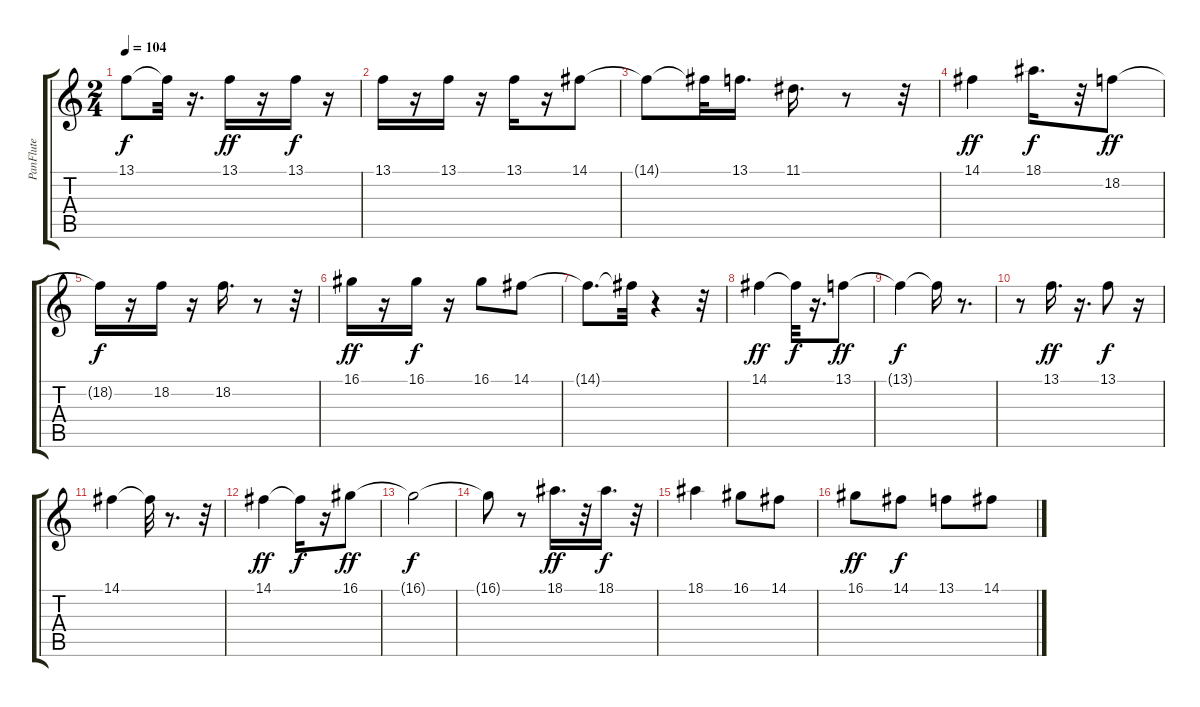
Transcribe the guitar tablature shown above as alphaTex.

\track ("PanFlute" "PanFlute") {instrument clarinet}
\staff {score tabs}
\tuning (E4 B3 G3 D3 A2 E2) {hide}
\ts (2 4)
\tempo 104
\clef g2
\ks c
13.1{t}.8{dy f} 13.1{t}.32 r.16{d} 13.1.16{dy ff} r.16 13.1.16{dy f} r.16 |
13.1.16 r.16 13.1.16 r.16 13.1.16 r.16 14.1.8 |
14.1{t}.8 14.1{t}.32 13.1.16{d} 11.1.16{d} r.8 r.32 |
14.1.4{dy ff} 18.1.16{d dy f} r.32 18.2.8{dy ff} |
18.2{t}.16{dy f} r.16 18.2.16 r.16 18.2.16{d} r.8 r.32 |
16.1.16{dy ff} r.16 16.1.16{dy f} r.16 16.1.8 14.1.8 |
14.1{t}.8{d} 14.1{t}.32 r.4 r.32 |
14.1.4{dy ff} 14.1{t}.32{dy f} r.16{d} 13.1.8{dy ff} |
13.1{t}.4{dy f} 13.1{t}.16 r.8{d} |
r.8 13.1.16{d dy ff} r.16{d} 13.1.8{dy f} r.16 |
14.1.4 14.1{t}.32 r.8{d} r.32 |
14.1.4{dy ff} 14.1{t}.16{dy f} r.16 16.1.8{dy ff} |
16.1{t}.2{dy f} |
16.1{t}.8 r.8 18.1.16{d dy ff} r.32 18.1.16{d dy f} r.32 |
18.1.4 16.1.8 14.1.8 |
16.1.8{dy ff} 14.1.8{dy f} 13.1.8 14.1.8
